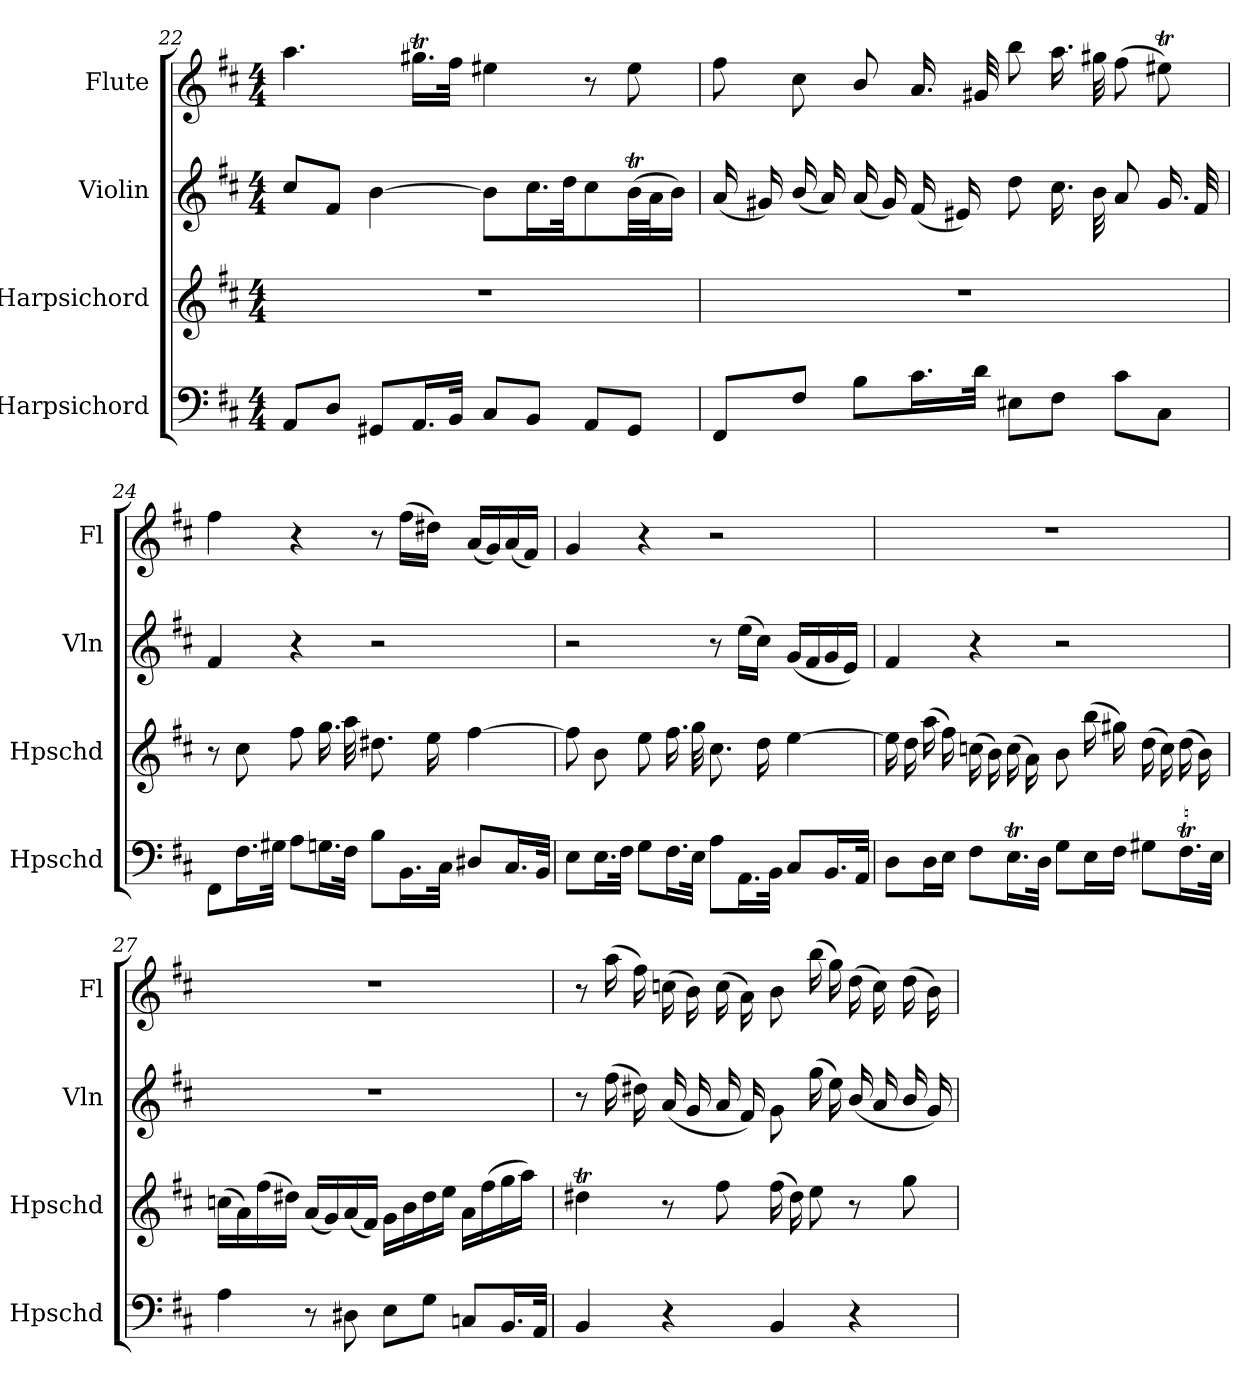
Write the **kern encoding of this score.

**kern	**kern	**kern	**kern
*part4	*part3	*part2	*part1
*staff4	*staff3	*staff2	*staff1
*I"Harpsichord	*I"Harpsichord	*I"Violin	*I"Flute
*I'Hpschd	*I'Hpschd	*I'Vln	*I'Fl
*clefF4	*clefG2	*clefG2	*clefG2
*k[f#c#]	*k[f#c#]	*k[f#c#]	*k[f#c#]
*b:	*b:	*b:	*b:
*M4/4	*M4/4	*M4/4	*M4/4
=22	=22	=22	=22
8AA/L	1r	8cc#/L	4.aa\
8D/J	.	8f#/J	.
8GG#X/L	.	[4b\	.
16.AA/L	.	.	16.gg#Xt\LL
32BB/JJk	.	.	32ff#\JJk
8C#/L	.	8b\L]	4ee#X\
8BB/J	.	16.cc#\L	.
.	.	32dd\Jk	.
8AA/L	.	8cc#\	8r
8GG#/J	.	(32bT\LL	8ee#\
.	.	32a\J	.
.	.	16b\JJ)	.
=23	=23	=23	=23
8FF#/L	1r	(16a/	8ff#\
.	.	16g#X/)	.
8F#/J	.	(16b/	8cc#\
.	.	16a/)	.
8B\L	.	(16a/	8b/
.	.	16g#/)	.
16.c#\L	.	(16f#/	16.a/
.	.	16e#X/)	.
32d\JJk	.	.	32g#X/
8E#X\L	.	8dd\	8bb\
8F#\J	.	16.cc#\	16.aa\
.	.	32b\	32gg#X\
8c#\L	.	8a/	(8ff#\
8C#\J	.	16.g#/	8ee#Xt\)
.	.	32f#/	.
=24	=24	=24	=24
8FF#\L	8r	4f#/	4ff#\
16.F#\L	8cc#\	.	.
32G#X\JJk	.	.	.
8A\L	8ff#\	4r	4r
16.Gn\L	16.gg\	.	.
32F#\JJk	32aa\	.	.
8B\L	8.dd#X\	2r	8r
16.BB\L	.	.	(16ff#\LL
.	16ee\	.	16dd#X\JJ)
32C#\JJk	.	.	.
8D#X/L	[4ff#\	.	(16a/LL
.	.	.	16g/)
16.C#/L	.	.	(16a/
.	.	.	16f#/JJ)
32BB/JJk	.	.	.
=25	=25	=25	=25
8E\L	8ff#\]	2r	4g/
16.E\L	8b\	.	.
32F#\JJk	.	.	.
8G\L	8ee\	.	4r
16.F#\L	16.ff#\	.	.
32E\JJk	32gg\	.	.
8A\L	8.cc#\	8r	2r
16.AA\L	.	(16ee\LL	.
.	16dd\	16cc#\JJ)	.
32BB\JJk	.	.	.
8C#/L	[4ee\	(16g/LL	.
.	.	16f#/	.
16.BB/L	.	16g/	.
.	.	16e/JJ)	.
32AA/JJk	.	.	.
=26	=26	=26	=26
8D\L	16ee\]	4f#/	1r
.	16dd\	.	.
16D\L	(16aa\	.	.
16E\JJ	16ff#\)	.	.
8F#\L	(16ccn\	4r	.
.	16b\)	.	.
16.ET\L	(16cc\	.	.
.	16a\)	.	.
32D\JJk	.	.	.
8G\L	8b\	2r	.
16E\L	(16bb\	.	.
16F#\JJ	16gg#X\)	.	.
8G#X\L	(16dd\	.	.
.	16cc\)	.	.
16.F#t\L	(16dd\	.	.
.	16b\)	.	.
32E\JJk	.	.	.
=27	=27	=27	=27
4A\	(16ccn\LL	1r	1r
.	16a\)	.	.
.	(16ff#\	.	.
.	16dd#X\JJ)	.	.
8r	(16a/LL	.	.
.	16g/)	.	.
8D#X\	(16a/	.	.
.	16f#/JJ)	.	.
8E\L	16g\LL	.	.
.	16b\	.	.
8G\J	16dd#\	.	.
.	16ee\JJ	.	.
8Cn/L	16a\LL	.	.
.	(16ff#\	.	.
16.BB/L	16gg\	.	.
.	16aa\JJ)	.	.
32AA/JJk	.	.	.
=28	=28	=28	=28
4BB/	4dd#Xt\	8r	8r
.	.	(16ff#\	(16aa\
.	.	16dd#X\)	16ff#\)
4r	8r	(16a/	(16ccn\
.	.	16g/	16b\)
.	8ff#\	16a/	(16cc\
.	.	16f#/)	16a\)
4BB/	(16ff#\	8g\	8b\
.	16dd#\)	.	.
.	8ee\	(16gg\	(16bb\
.	.	16ee\)	16gg\)
4r	8r	(16b/	(16dd\
.	.	16a/	16cc\)
.	8gg\	16b/	(16dd\
.	.	16g/)	16b\)
=	=	=	=
*-	*-	*-	*-
